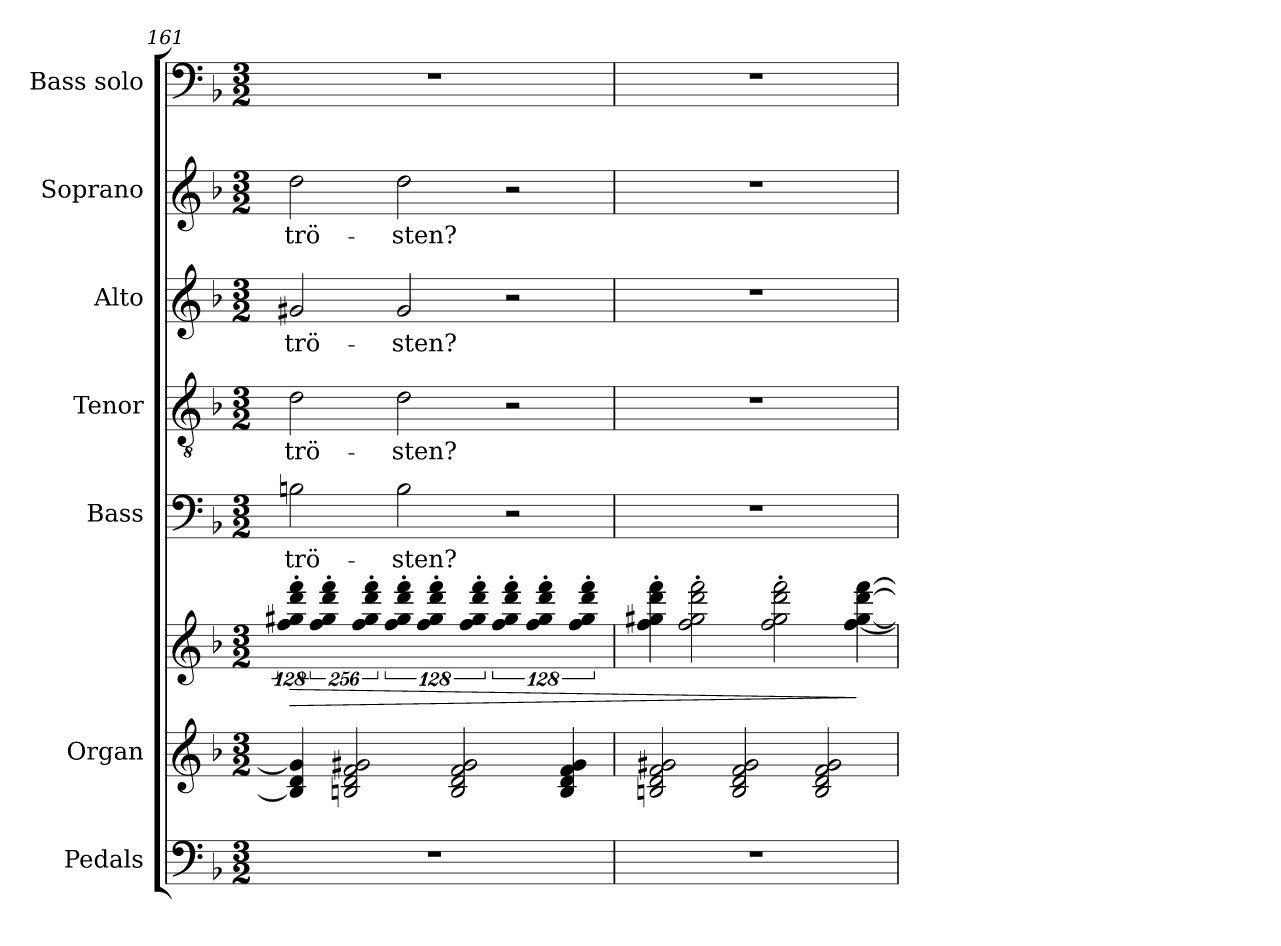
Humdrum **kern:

**kern	**kern	**kern	**dynam	**kern	**text	**kern	**text	**kern	**text	**kern	**text	**kern
*part7	*part6	*part6	*part6	*part5	*part5	*part4	*part4	*part3	*part3	*part2	*part2	*part1
*staff8	*staff7	*staff6	*staff6/7	*staff5	*staff5	*staff4	*staff4	*staff3	*staff3	*staff2	*staff2	*staff1
*I"Pedals	*I"Organ	*	*	*I"Bass	*	*I"Tenor	*	*I"Alto	*	*I"Soprano	*	*I"Bass solo
*I'Ped.	*I'Org.	*	*	*I'B.	*	*I'T.	*	*I'A.	*	*I'S.	*	*
*clefF4	*clefG2	*clefG2	*	*clefF4	*	*clefGv2	*	*clefG2	*	*clefG2	*	*clefF4
*	*	*	*	*	*	*ITrd7c12	*	*	*	*	*	*
*k[b-]	*k[b-]	*k[b-]	*	*k[b-]	*	*k[b-]	*	*k[b-]	*	*k[b-]	*	*k[b-]
*d:	*d:	*d:	*	*d:	*	*d:	*	*d:	*	*d:	*	*d:
*M3/2	*M3/2	*M3/2	*	*M3/2	*	*M3/2	*	*M3/2	*	*M3/2	*	*M3/2
=161	=161	=161	=161	=161	=161	=161	=161	=161	=161	=161	=161	=161
!LO:N:vis=1	!	!LO:N:vis=4	!LO:HP:b	!	!	!	!	!	!	!	!	!
!	!	!	!	!	!LO:LY:b:color=#000000	!	!	!	!	!	!	!
!	!	!	!	!	!	!	!LO:LY:b:color=#000000	!	!	!	!	!
!	!	!	!	!	!	!	!	!	!LO:LY:b:color=#000000	!	!	!
!	!	!	!	!	!	!	!	!	!	!	!LO:LY:b:color=#000000	!LO:N:vis=1
1.r	4Bi/] 4di 4g#i]	512%85ffi\' 512%85gg#Xi' 512%85dddi' 512%85fffi'	>	2Bni\	trö-	2Di\	trö-	2g#Xi/	trö-	2ddi\	trö-	1.r
!	!	!LO:N:vis=4	!	!	!	!	!	!	!	!	!	!
.	.	1024%171ffi\' 1024%171gg#i' 1024%171dddi' 1024%171fffi'	.	.	.	.	.	.	.	.	.	.
.	2Bni/ 2di 2fi 2g#Xi	.	.	.	.	.	.	.	.	.	.	.
!	!	!LO:N:vis=4	!	!	!	!	!	!	!	!	!	!
.	.	1024%171ffi\' 1024%171gg#i' 1024%171dddi' 1024%171fffi'	.	.	.	.	.	.	.	.	.	.
!	!	!LO:N:vis=4	!	!	!	!	!	!	!	!	!	!
!	!	!	!	!	!LO:LY:b:color=#000000	!	!	!	!	!	!	!
!	!	!	!	!	!	!	!LO:LY:b:color=#000000	!	!	!	!	!
!	!	!	!	!	!	!	!	!	!LO:LY:b:color=#000000	!	!	!
!	!	!	!	!	!	!	!	!	!	!	!LO:LY:b:color=#000000	!
.	.	512%85ffi\' 512%85gg#i' 512%85dddi' 512%85fffi'	.	2Bi\	-sten?	2Di\	-sten?	2g#i/	-sten?	2ddi\	-sten?	.
!	!	!LO:N:vis=4	!	!	!	!	!	!	!	!	!	!
.	.	1024%171ffi\' 1024%171gg#i' 1024%171dddi' 1024%171fffi'	.	.	.	.	.	.	.	.	.	.
.	2Bi/ 2di 2fi 2g#i	.	.	.	.	.	.	.	.	.	.	.
!	!	!LO:N:vis=4	!	!	!	!	!	!	!	!	!	!
.	.	1024%171ffi\' 1024%171gg#i' 1024%171dddi' 1024%171fffi'	.	.	.	.	.	.	.	.	.	.
!	!	!LO:N:vis=4	!	!	!	!	!	!	!	!	!	!
.	.	512%85ffi\' 512%85gg#i' 512%85dddi' 512%85fffi'	.	2r	.	2r	.	2r	.	2r	.	.
!	!	!LO:N:vis=4	!	!	!	!	!	!	!	!	!	!
.	.	1024%171ffi\' 1024%171gg#i' 1024%171dddi' 1024%171fffi'	.	.	.	.	.	.	.	.	.	.
.	4Bi/ 4di 4fi 4g#i	.	.	.	.	.	.	.	.	.	.	.
!	!	!LO:N:vis=4	!	!	!	!	!	!	!	!	!	!
.	.	1024%171ffi\' 1024%171gg#i' 1024%171dddi' 1024%171fffi'	.	.	.	.	.	.	.	.	.	.
=162	=162	=162	=162	=162	=162	=162	=162	=162	=162	=162	=162	=162
!LO:N:vis=1	!	!	!	!LO:N:vis=1	!	!LO:N:vis=1	!	!LO:N:vis=1	!	!LO:N:vis=1	!	!LO:N:vis=1
1.r	2Bni/ 2di 2fi 2g#Xi	4ffi\' 4gg#Xi' 4dddi' 4fffi'	.	1.r	.	1.r	.	1.r	.	1.r	.	1.r
.	.	2ffi\' 2gg#i' 2dddi' 2fffi'	.	.	.	.	.	.	.	.	.	.
.	2Bi/ 2di 2fi 2g#i	.	.	.	.	.	.	.	.	.	.	.
.	.	2ffi\' 2gg#i' 2dddi' 2fffi'	.	.	.	.	.	.	.	.	.	.
.	2Bi/ 2di 2fi 2g#i	.	.	.	.	.	.	.	.	.	.	.
.	.	[4ffi\ [4gg#i [4dddi [4fffi	]	.	.	.	.	.	.	.	.	.
=	=	=	=	=	=	=	=	=	=	=	=	=
*-	*-	*-	*-	*-	*-	*-	*-	*-	*-	*-	*-	*-
